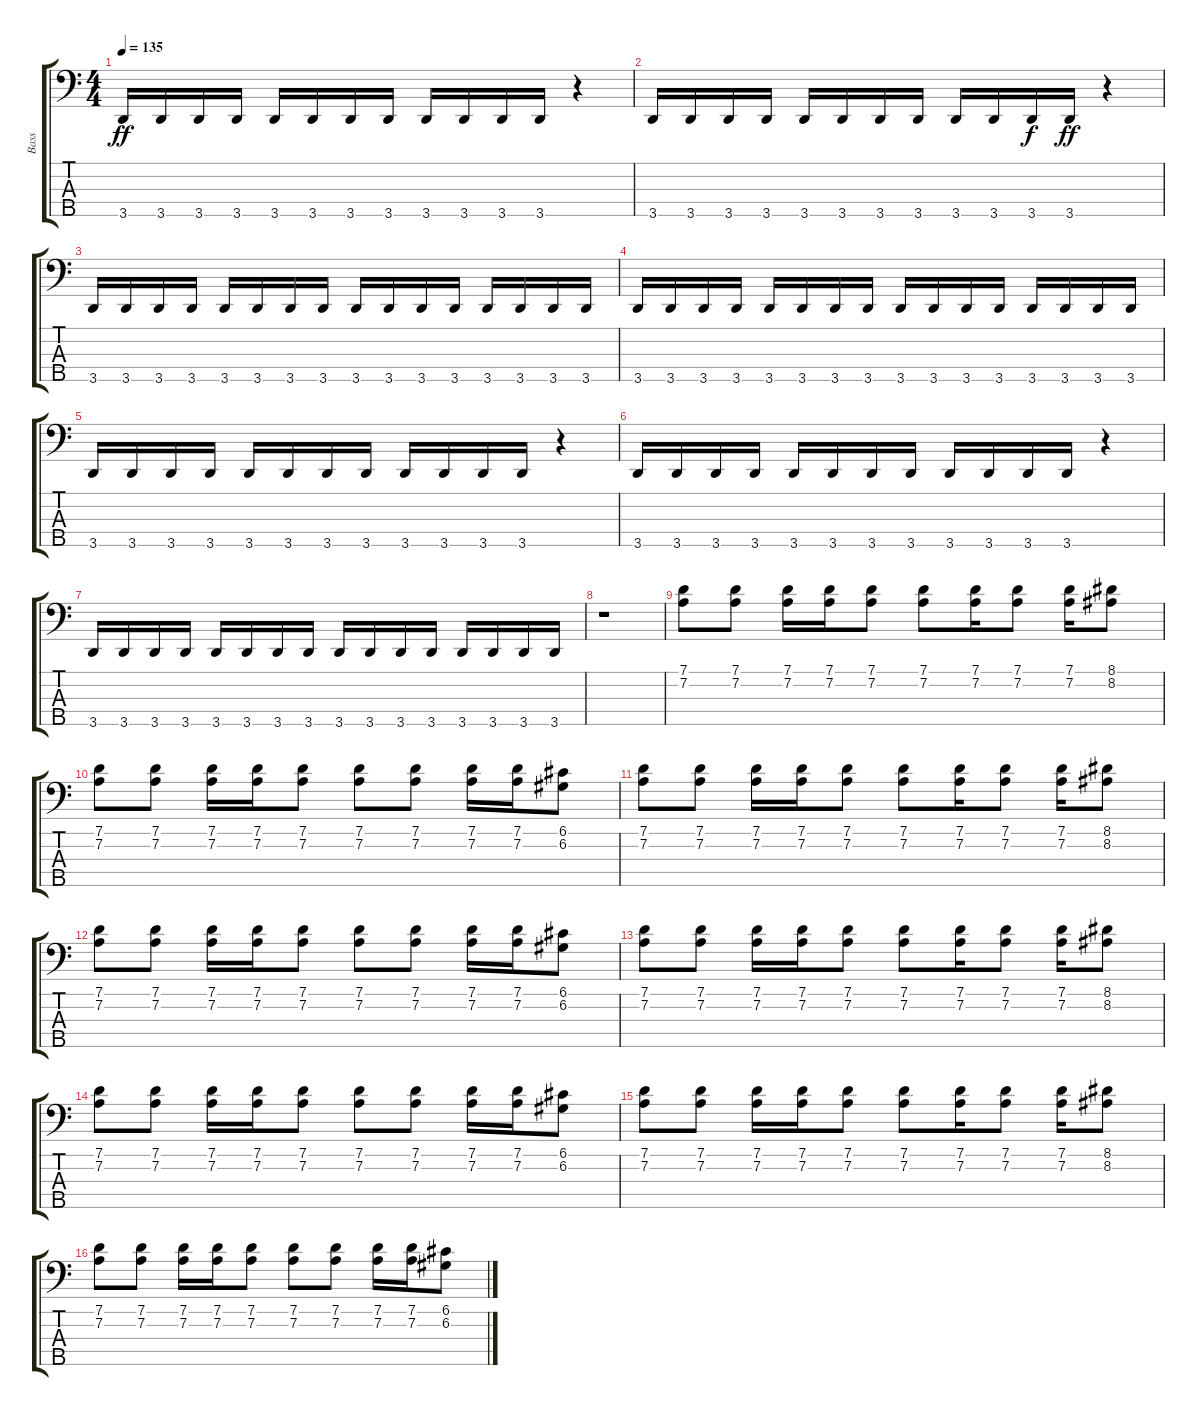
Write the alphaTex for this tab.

\track ("Bass" "Bass") {instrument electricbasspick}
\staff {score tabs}
\tuning (G2 D2 A1 E1 B0) {hide}
\ts (4 4)
\tempo 135
\clef f4
\ks c
3.5.16{dy ff} 3.5.16 3.5.16 3.5.16 3.5.16 3.5.16 3.5.16 3.5.16 3.5.16 3.5.16 3.5.16 3.5.16 r.4 |
3.5.16 3.5.16 3.5.16 3.5.16 3.5.16 3.5.16 3.5.16 3.5.16 3.5.16 3.5.16 3.5.16{dy f} 3.5.16{dy ff} r.4 |
3.5.16 3.5.16 3.5.16 3.5.16 3.5.16 3.5.16 3.5.16 3.5.16 3.5.16 3.5.16 3.5.16 3.5.16 3.5.16 3.5.16 3.5.16 3.5.16 |
3.5.16 3.5.16 3.5.16 3.5.16 3.5.16 3.5.16 3.5.16 3.5.16 3.5.16 3.5.16 3.5.16 3.5.16 3.5.16 3.5.16 3.5.16 3.5.16 |
3.5.16 3.5.16 3.5.16 3.5.16 3.5.16 3.5.16 3.5.16 3.5.16 3.5.16 3.5.16 3.5.16 3.5.16 r.4 |
3.5.16 3.5.16 3.5.16 3.5.16 3.5.16 3.5.16 3.5.16 3.5.16 3.5.16 3.5.16 3.5.16 3.5.16 r.4 |
3.5.16 3.5.16 3.5.16 3.5.16 3.5.16 3.5.16 3.5.16 3.5.16 3.5.16 3.5.16 3.5.16 3.5.16 3.5.16 3.5.16 3.5.16 3.5.16 |
r.1{volume 14} |
(7.1 7.2).8 (7.1 7.2).8 (7.1 7.2).16 (7.1 7.2).16 (7.1 7.2).8 (7.1 7.2).8 (7.1 7.2).16 (7.1 7.2).8 (7.1 7.2).16 (8.1 8.2).8 |
(7.1 7.2).8 (7.1 7.2).8 (7.1 7.2).16 (7.1 7.2).16 (7.1 7.2).8 (7.1 7.2).8 (7.1 7.2).8 (7.1 7.2).16 (7.1 7.2).16 (6.1 6.2).8 |
(7.1 7.2).8 (7.1 7.2).8 (7.1 7.2).16 (7.1 7.2).16 (7.1 7.2).8 (7.1 7.2).8 (7.1 7.2).16 (7.1 7.2).8 (7.1 7.2).16 (8.1 8.2).8 |
(7.1 7.2).8 (7.1 7.2).8 (7.1 7.2).16 (7.1 7.2).16 (7.1 7.2).8 (7.1 7.2).8 (7.1 7.2).8 (7.1 7.2).16 (7.1 7.2).16 (6.1 6.2).8 |
(7.1 7.2).8 (7.1 7.2).8 (7.1 7.2).16 (7.1 7.2).16 (7.1 7.2).8 (7.1 7.2).8 (7.1 7.2).16 (7.1 7.2).8 (7.1 7.2).16 (8.1 8.2).8 |
(7.1 7.2).8 (7.1 7.2).8 (7.1 7.2).16 (7.1 7.2).16 (7.1 7.2).8 (7.1 7.2).8 (7.1 7.2).8 (7.1 7.2).16 (7.1 7.2).16 (6.1 6.2).8 |
(7.1 7.2).8 (7.1 7.2).8 (7.1 7.2).16 (7.1 7.2).16 (7.1 7.2).8 (7.1 7.2).8 (7.1 7.2).16 (7.1 7.2).8 (7.1 7.2).16 (8.1 8.2).8 |
(7.1 7.2).8 (7.1 7.2).8 (7.1 7.2).16 (7.1 7.2).16 (7.1 7.2).8 (7.1 7.2).8 (7.1 7.2).8 (7.1 7.2).16 (7.1 7.2).16 (6.1 6.2).8
